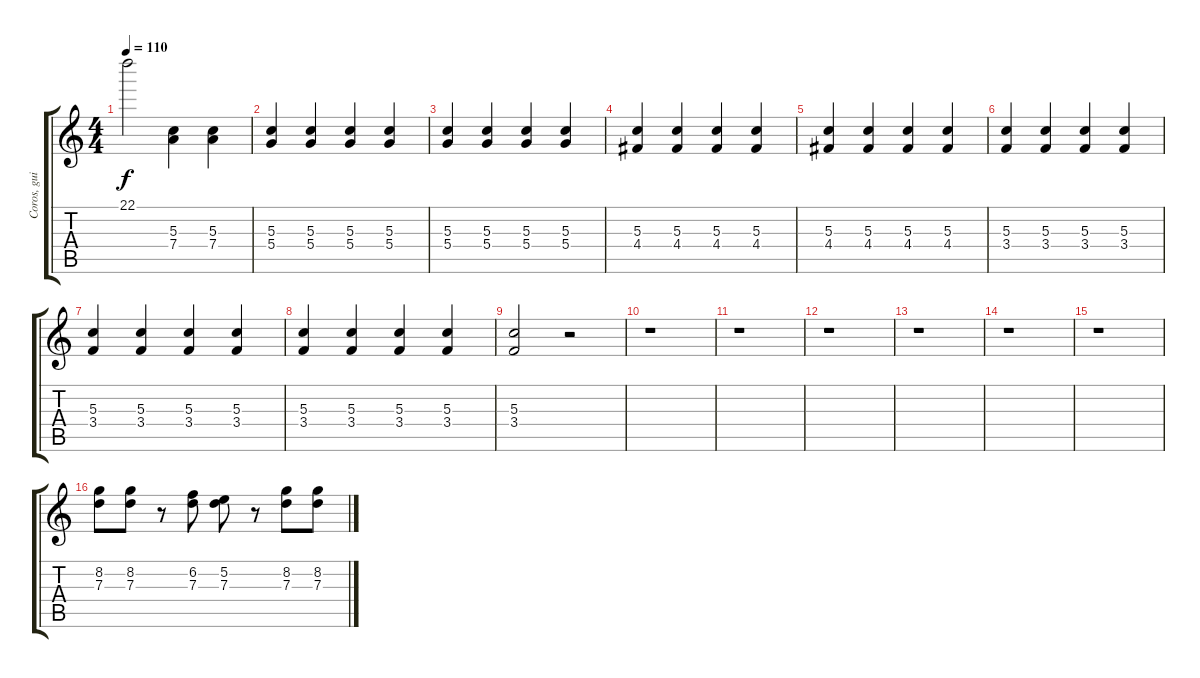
\track ("Coros, guitarra 2, efectos y solo de arm" "Coros, gui") {instrument distortionguitar}
\staff {score tabs}
\tuning (E4 B3 G3 D3 A2 E2) {hide}
\ts (4 4)
\tempo 110
\clef g2
\ks c
22.1{t}.2{dy f} (5.3 7.4).4{volume 9 instrument distortionguitar} (5.3 7.4).4 |
(5.3 5.4).4 (5.3 5.4).4 (5.3 5.4).4 (5.3 5.4).4 |
(5.3 5.4).4 (5.3 5.4).4 (5.3 5.4).4 (5.3 5.4).4 |
(5.3 4.4).4 (5.3 4.4).4 (5.3 4.4).4 (5.3 4.4).4 |
(5.3 4.4).4 (5.3 4.4).4 (5.3 4.4).4 (5.3 4.4).4 |
(5.3 3.4).4 (5.3 3.4).4 (5.3 3.4).4 (5.3 3.4).4 |
(5.3 3.4).4 (5.3 3.4).4 (5.3 3.4).4 (5.3 3.4).4 |
(5.3 3.4).4 (5.3 3.4).4 (5.3 3.4).4 (5.3 3.4).4 |
(5.3 3.4).2 r.2 |
r.1 |
r.1 |
r.1 |
r.1 |
r.1 |
r.1 |
(8.2 7.3).8{volume 11 balance 8 instrument lead1square} (8.2 7.3).8 r.8 (6.2 7.3).8 (5.2 7.3).8 r.8 (8.2 7.3).8 (8.2 7.3).8
